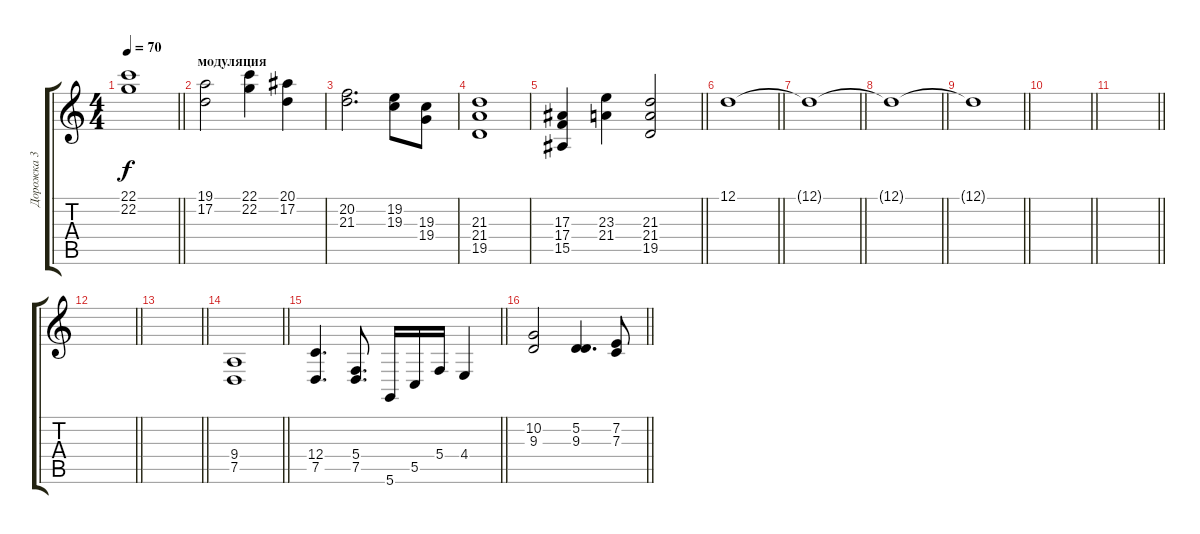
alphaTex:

\track ("Дорожка 3" "Дорожка 3") {instrument stringensemble1}
\staff {score tabs}
\tuning (D4 A3 F3 C3 G2 D2) {hide}
\ts (4 4)
\tempo 70
\clef g2
\barLineRight lightlight
\ks c
(22.1 22.2).1{dy f} |
\section ("" "модуляция")
(19.1 17.2).2 (22.1 22.2).4 (20.1 17.2).4 |
(20.2 21.3).2{d} (19.2 19.3).8 (19.3 19.4).8 |
(21.3 21.4 19.5).1 |
\barLineRight lightlight
(17.3 17.4 15.5).4 (23.3 21.4).4 (21.3 21.4 19.5).2 |
\barLineRight lightlight
12.1.1 |
\barLineRight lightlight
12.1{t}.1 |
\barLineRight lightlight
12.1{t}.1 |
\barLineRight lightlight
12.1{t}.1 |
\barLineRight lightlight
|
\barLineRight lightlight
|
\barLineRight lightlight
|
\barLineRight lightlight
|
\barLineRight lightlight
(9.4 7.5).1 |
\barLineRight lightlight
(12.4 7.5).4{d} (5.4 7.5).8{d} 5.6.16 5.5.16 5.4.16 4.4.4 |
\barLineRight lightlight
(10.2 9.3).2 (5.2 9.3).4{d} (7.2 7.3).8
